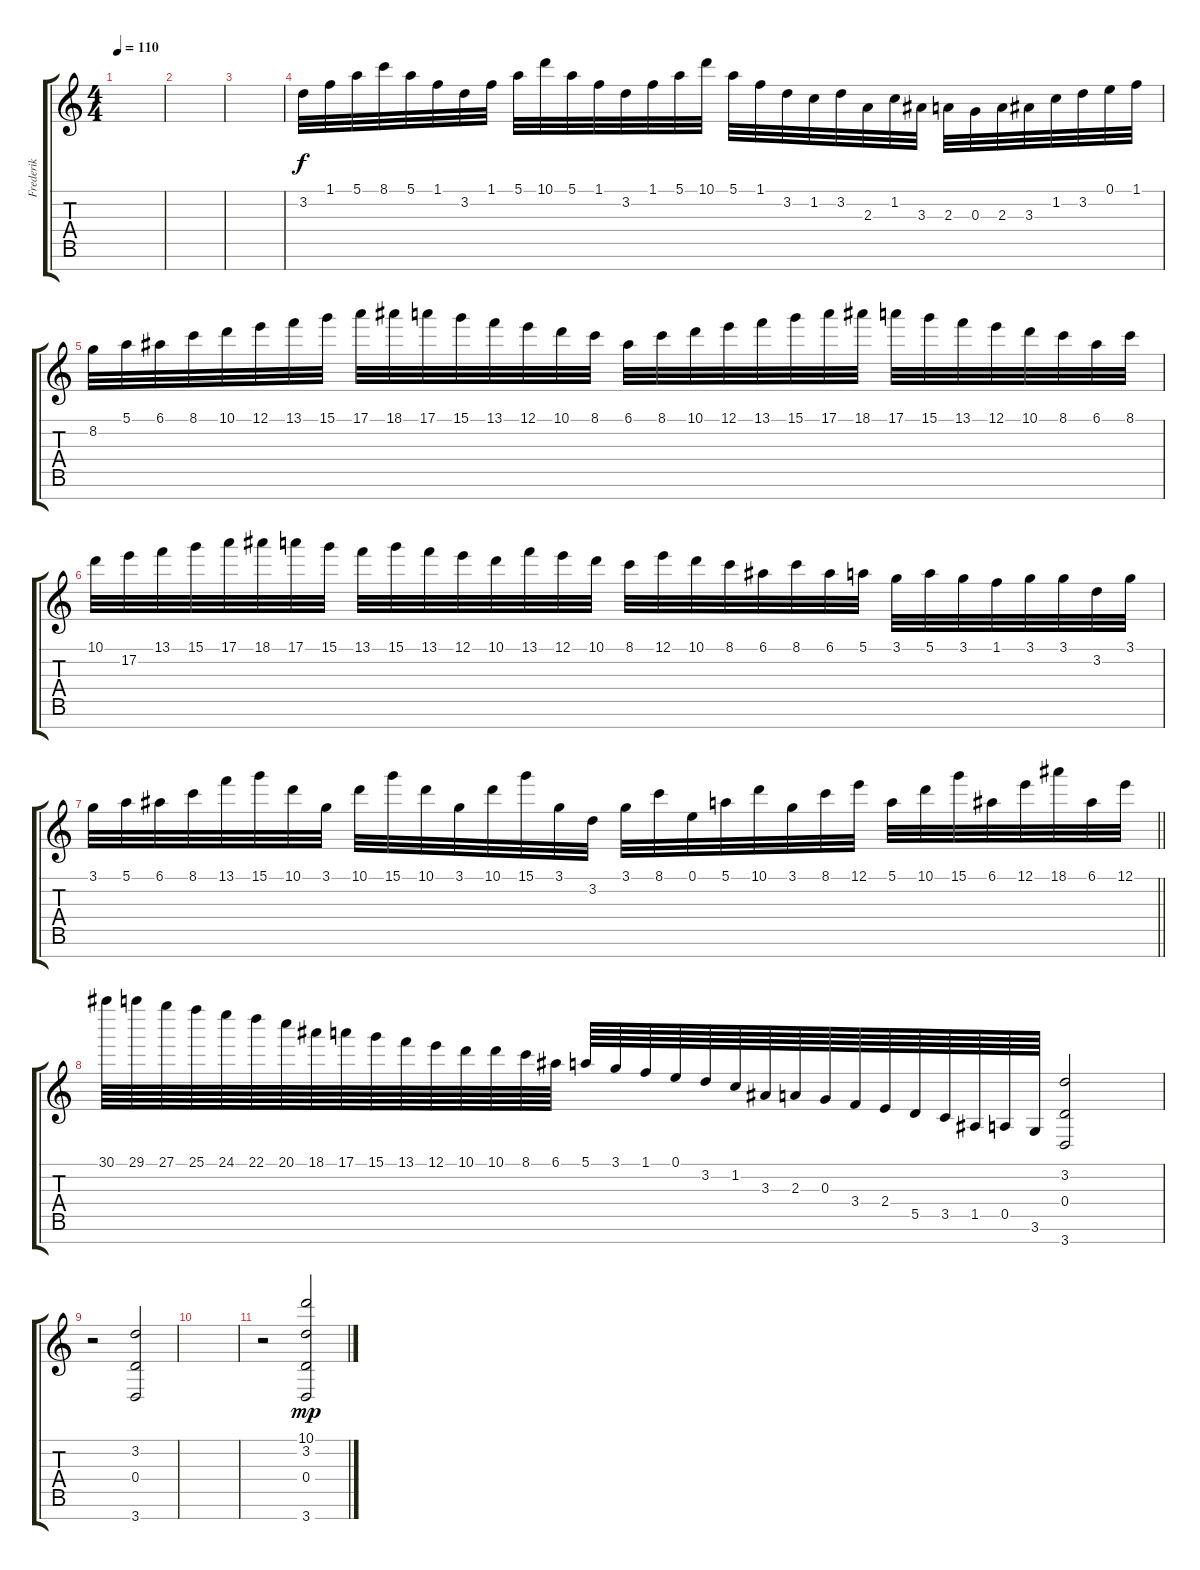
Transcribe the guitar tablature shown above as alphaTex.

\track ("Frederik  Katsuragui" "Frederik  ") {instrument acousticguitarsteel}
\staff {score tabs}
\tuning (E4 B3 G3 D3 A2 E2 B1) {hide}
\ts (4 4)
\tempo 110
\clef g2
\ks c
|
|
|
3.2.32 1.1.32 5.1.32 8.1.32 5.1.32 1.1.32 3.2.32 1.1.32 5.1.32 10.1.32 5.1.32 1.1.32 3.2.32 1.1.32 5.1.32 10.1.32 5.1.32 1.1.32 3.2.32 1.2.32 3.2.32 2.3.32 1.2.32 3.3.32 2.3.32 0.3.32 2.3.32 3.3.32 1.2.32 3.2.32 0.1.32 1.1.32 |
8.2.32 5.1.32 6.1.32 8.1.32 10.1.32 12.1.32 13.1.32 15.1.32 17.1.32 18.1.32 17.1.32 15.1.32 13.1.32 12.1.32 10.1.32 8.1.32 6.1.32 8.1.32 10.1.32 12.1.32 13.1.32 15.1.32 17.1.32 18.1.32 17.1.32 15.1.32 13.1.32 12.1.32 10.1.32 8.1.32 6.1.32 8.1.32 |
10.1.32 17.2.32 13.1.32 15.1.32 17.1.32 18.1.32 17.1.32 15.1.32 13.1.32 15.1.32 13.1.32 12.1.32 10.1.32 13.1.32 12.1.32 10.1.32 8.1.32 12.1.32 10.1.32 8.1.32 6.1.32 8.1.32 6.1.32 5.1.32 3.1.32 5.1.32 3.1.32 1.1.32 3.1.32 3.1.32 3.2.32 3.1.32 |
\barLineRight lightlight
3.1.32 5.1.32 6.1.32 8.1.32 13.1.32 15.1.32 10.1.32 3.1.32 10.1.32 15.1.32 10.1.32 3.1.32 10.1.32 15.1.32 3.1.32 3.2.32 3.1.32 8.1.32 0.1.32 5.1.32 10.1.32 3.1.32 8.1.32 12.1.32 5.1.32 10.1.32 15.1.32 6.1.32 12.1.32 18.1.32 6.1.32 12.1.32 |
30.1.64 29.1.64 27.1.64 25.1.64 24.1.64 22.1.64 20.1.64 18.1.64 17.1.64 15.1.64 13.1.64 12.1.64 10.1.64 10.1.64 8.1.64 6.1.64 5.1.64 3.1.64 1.1.64 0.1.64 3.2.64 1.2.64 3.3.64 2.3.64 0.3.64 3.4.64 2.4.64 5.5.64 3.5.64 1.5.64 0.5.64 3.6.64 (3.2 0.4 3.7).2 |
r.2 (3.2 0.4 3.7).2 |
|
r.2 (10.1 3.2 0.4 3.7).2{dy mp}
